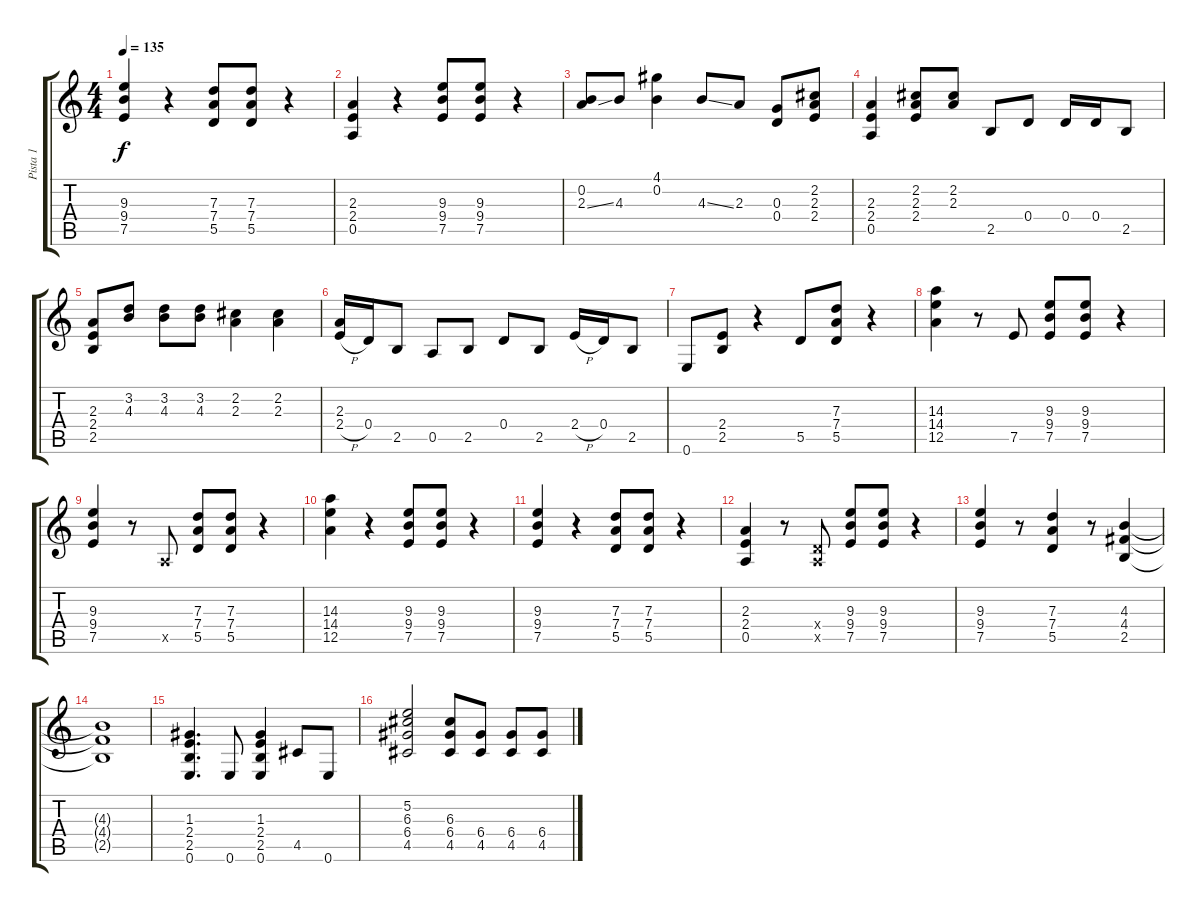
\track ("Pista 1" "Pista 1") {instrument electricguitarclean}
\staff {score tabs}
\tuning (E4 B3 G3 D3 A2 E2) {hide}
\ts (4 4)
\tempo 135
\clef g2
\ks c
(9.3 9.4 7.5).4{dy f} r.4 (7.3 7.4 5.5).8 (7.3 7.4 5.5).8 r.4 |
(2.3 2.4 0.5).4 r.4 (9.3 9.4 7.5).8 (9.3 9.4 7.5).8 r.4 |
(0.2 2.3{ss}).8{instrument electricguitarclean} 4.3.8 (4.1 0.2).4 4.3{ss}.8 2.3.8 (0.3 0.4).8 (2.2 2.3 2.4).8 |
(2.3 2.4 0.5).4 (2.2 2.3 2.4).8 (2.2 2.3).8 2.5.8 0.4.8 0.4.16 0.4.16 2.5.8 |
(2.3 2.4 2.5).8 (3.2 4.3).8 (3.2 4.3).8 (3.2 4.3).8 (2.2 2.3).4 (2.2 2.3).4 |
(2.3 2.4{h}).16 0.4.16 2.5.8 0.5.8 2.5.8 0.4.8 2.5.8 2.4{h}.16 0.4.16 2.5.8 |
0.6.8{instrument electricguitarclean} (2.4 2.5).8 r.4 5.5.8 (7.3 7.4 5.5).8 r.4 |
(14.3 14.4 12.5).4 r.8 7.5.8 (9.3 9.4 7.5).8 (9.3 9.4 7.5).8 r.4 |
(9.3 9.4 7.5).4 r.8 0.5{x}.8 (7.3 7.4 5.5).8 (7.3 7.4 5.5).8 r.4 |
(14.3 14.4 12.5).4 r.4 (9.3 9.4 7.5).8 (9.3 9.4 7.5).8 r.4 |
(9.3 9.4 7.5).4 r.4 (7.3 7.4 5.5).8 (7.3 7.4 5.5).8 r.4 |
(2.3 2.4 0.5).4 r.8 (0.4{x} 0.5{x}).8 (9.3 9.4 7.5).8 (9.3 9.4 7.5).8 r.4 |
(9.3 9.4 7.5).4 r.8 (7.3 7.4 5.5).4 r.8 (4.3 4.4 2.5).4 |
(4.3{t} 4.4{t} 2.5{t}).1 |
(1.3 2.4 2.5 0.6).4{d} 0.6.8 (1.3 2.4 2.5 0.6).4 4.5.8 0.6.8 |
(5.2 6.3 6.4 4.5).2 (6.3 6.4 4.5).8 (6.4 4.5).8 (6.4 4.5).8 (6.4 4.5).8
